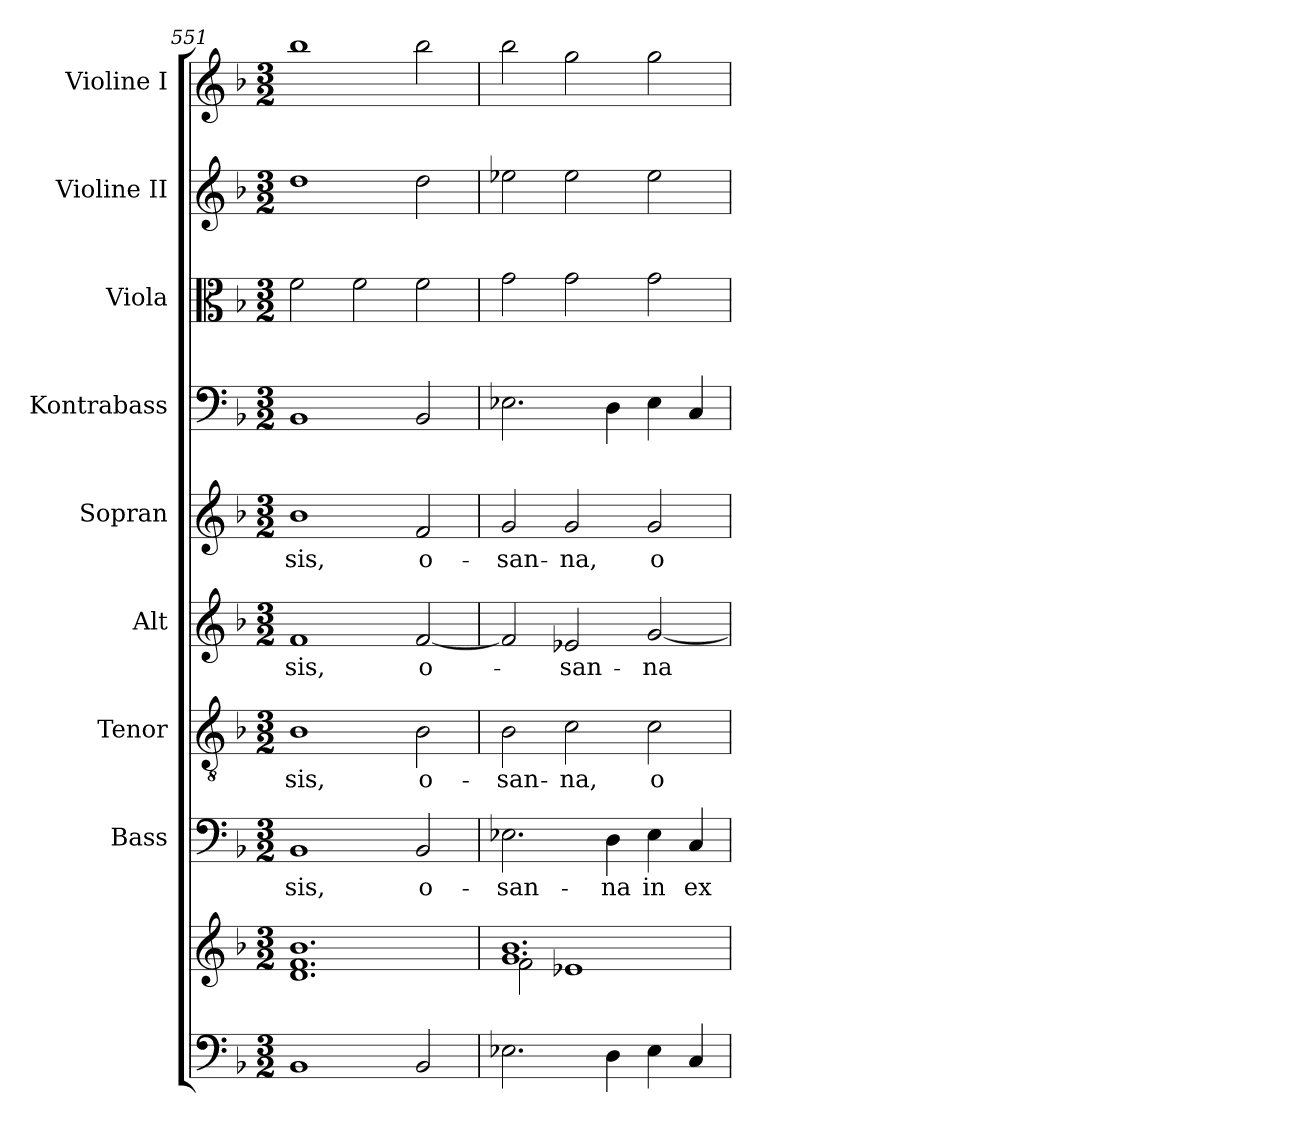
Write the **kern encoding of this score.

**kern	**kern	**kern	**text	**kern	**text	**kern	**text	**kern	**text	**kern	**kern	**kern	**kern
*part9	*part9	*part8	*part8	*part7	*part7	*part6	*part6	*part5	*part5	*part4	*part3	*part2	*part1
*staff10	*staff9	*staff8	*staff8	*staff7	*staff7	*staff6	*staff6	*staff5	*staff5	*staff4	*staff3	*staff2	*staff1
*	*	*I"Bass	*	*I"Tenor	*	*I"Alt	*	*I"Sopran	*	*I"Kontrabass	*I"Viola	*I"Violine II	*I"Violine I
*	*	*I'B.	*	*I'T.	*	*I'A.	*	*I'S.	*	*I'Kb.	*I'Vla.	*I'Vl. II	*I'Vl. I
!!LO:PB:g=z
*clefF4	*clefG2	*clefF4	*	*clefGv2	*	*clefG2	*	*clefG2	*	*clefF4	*clefC3	*clefG2	*clefG2
*	*	*	*	*	*	*	*	*	*	*ITrd7c12	*	*	*
*k[b-]	*k[b-]	*k[b-]	*	*k[b-]	*	*k[b-]	*	*k[b-]	*	*k[b-]	*k[b-]	*k[b-]	*k[b-]
*F:	*F:	*F:	*	*F:	*	*F:	*	*F:	*	*F:	*F:	*F:	*F:
*M3/2	*M3/2	*M3/2	*	*M3/2	*	*M3/2	*	*M3/2	*	*M3/2	*M3/2	*M3/2	*M3/2
=551	=551	=551	=551	=551	=551	=551	=551	=551	=551	=551	=551	=551	=551
!	!	!	!LO:LY:b	!	!LO:LY:b	!	!LO:LY:b	!	!LO:LY:b	!	!	!	!
1BB-	1.d 1.f 1.b-	1BB-	-sis,	1B-	-sis,	1f	-sis,	1b-	-sis,	1BBB-	2f\	1dd	1bb-
.	.	.	.	.	.	.	.	.	.	.	2f\	.	.
!	!	!	!LO:LY:b	!	!LO:LY:b	!	!LO:LY:b	!	!LO:LY:b	!	!	!	!
2BB-/	.	2BB-/	o-	2B-\	o-	[2f/	o-	2f/	o-	2BBB-/	2f\	2dd\	2bb-\
=552	=552	=552	=552	=552	=552	=552	=552	=552	=552	=552	=552	=552	=552
*	*^	*	*	*	*	*	*	*	*	*	*	*	*
!	!	!	!	!LO:LY:b	!	!LO:LY:b	!	!	!	!LO:LY:b	!	!	!	!
2.E-X\	1.g 1.b-	2f\	2.E-X\	-san-	2B-\	-san-	2f/]	.	2g/	-san-	2.EE-X\	2g\	2ee-X\	2bb-\
!	!	!	!	!	!	!LO:LY:b	!	!LO:LY:b	!	!LO:LY:b	!	!	!	!
.	.	1e-X	.	.	2c\	-na,	2e-X/	-san-	2g/	-na,	.	2g\	2ee-\	2gg\
!	!	!	!	!LO:LY:b	!	!	!	!	!	!	!	!	!	!
4D\	.	.	4D\	-na	.	.	.	.	.	.	4DD\	.	.	.
!	!	!	!	!LO:LY:b	!	!LO:LY:b	!	!LO:LY:b	!	!LO:LY:b	!	!	!	!
4E-\	.	.	4E-\	in	2c\	o-	[2g/	-na	2g/	o-	4EE-\	2g\	2ee-\	2gg\
!	!	!	!	!LO:LY:b	!	!	!	!	!	!	!	!	!	!
4C/	.	.	4C/	ex-	.	.	.	.	.	.	4CC/	.	.	.
*	*v	*v	*	*	*	*	*	*	*	*	*	*	*	*
=	=	=	=	=	=	=	=	=	=	=	=	=	=
*-	*-	*-	*-	*-	*-	*-	*-	*-	*-	*-	*-	*-	*-
